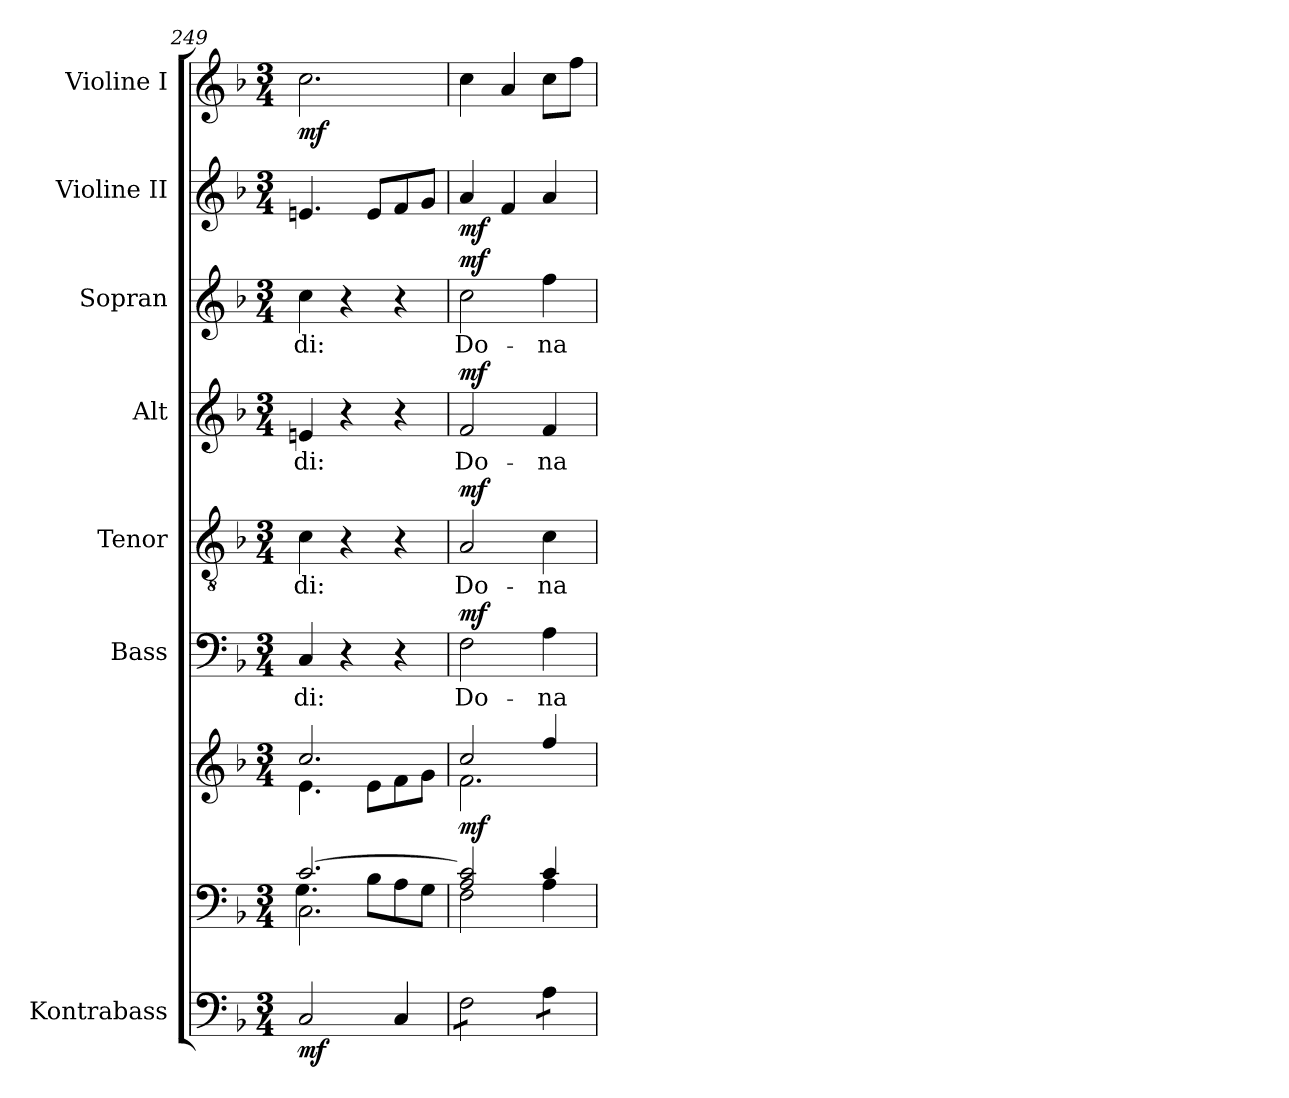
**kern	**dynam	**kern	**kern	**dynam	**kern	**text	**dynam	**kern	**text	**dynam	**kern	**text	**dynam	**kern	**text	**dynam	**kern	**dynam	**kern	**dynam
*part8	*part8	*part7	*part7	*part7	*part6	*part6	*part6	*part5	*part5	*part5	*part4	*part4	*part4	*part3	*part3	*part3	*part2	*part2	*part1	*part1
*staff9	*staff9	*staff8	*staff7	*staff7/8	*staff6	*staff6	*staff6	*staff5	*staff5	*staff5	*staff4	*staff4	*staff4	*staff3	*staff3	*staff3	*staff2	*staff2	*staff1	*staff1
*I"Kontrabass	*	*	*	*	*I"Bass	*	*	*I"Tenor	*	*	*I"Alt	*	*	*I"Sopran	*	*	*I"Violine II	*	*I"Violine I	*
*I'Kb.	*	*	*	*	*I'B.	*	*	*I'T.	*	*	*I'A.	*	*	*I'S.	*	*	*I'Vl. II	*	*I'Vl. I	*
*clefF4	*	*clefF4	*clefG2	*	*clefF4	*	*	*clefGv2	*	*	*clefG2	*	*	*clefG2	*	*	*clefG2	*	*clefG2	*
*ITrd7c12	*	*	*	*	*	*	*	*	*	*	*	*	*	*	*	*	*	*	*	*
*k[b-]	*	*k[b-]	*k[b-]	*	*k[b-]	*	*	*k[b-]	*	*	*k[b-]	*	*	*k[b-]	*	*	*k[b-]	*	*k[b-]	*
*F:	*	*F:	*F:	*	*F:	*	*	*F:	*	*	*F:	*	*	*F:	*	*	*F:	*	*F:	*
*M3/4	*	*M3/4	*M3/4	*	*M3/4	*	*	*M3/4	*	*	*M3/4	*	*	*M3/4	*	*	*M3/4	*	*M3/4	*
=249	=249	=249	=249	=249	=249	=249	=249	=249	=249	=249	=249	=249	=249	=249	=249	=249	=249	=249	=249	=249
*	*	*^	*^	*	*	*	*	*	*	*	*	*	*	*	*	*	*	*	*	*
*	*	*	*^	*	*	*	*	*	*	*	*	*	*	*	*	*	*	*	*	*	*	*
!	!LO:DY:b	!	!	!	!	!	!	!	!LO:LY:b	!	!	!LO:LY:b	!	!	!LO:LY:b	!	!	!LO:LY:b	!	!	!	!	!LO:DY:b
2CC/	mf	[>2.c/	2.C\	4.G\	2.cc/	4.e\	.	4C/	-di:	.	4c\	-di:	.	4en/	-di:	.	4cc\	-di:	.	4.en/	.	2.cc\	mf
.	.	.	.	.	.	.	.	4r	.	.	4r	.	.	4r	.	.	4r	.	.	.	.	.	.
.	.	.	.	8B-\L	.	8e\L	.	.	.	.	.	.	.	.	.	.	.	.	.	8e/L	.	.	.
4CC/	.	.	.	8A\	.	8f\	.	4r	.	.	4r	.	.	4r	.	.	4r	.	.	8f/	.	.	.
.	.	.	.	8G\J	.	8g\J	.	.	.	.	.	.	.	.	.	.	.	.	.	8g/J	.	.	.
=250	=250	=250	=250	=250	=250	=250	=250	=250	=250	=250	=250	=250	=250	=250	=250	=250	=250	=250	=250	=250	=250	=250	=250
!	!	!	!	!	!	!	!LO:DY:b	!	!LO:LY:b	!LO:DY:a	!	!LO:LY:b	!LO:DY:a	!	!LO:LY:b	!LO:DY:a	!	!LO:LY:b	!LO:DY:a	!	!LO:DY:b	!	!
*	*	*	*v	*v	*	*	*	*	*	*	*	*	*	*	*	*	*	*	*	*	*	*	*
*tremolo	*	*	*	*	*	*	*	*	*	*	*	*	*	*	*	*	*	*	*	*	*	*
8FF\L	.	2A/ 2c/]	2F\	2cc/	2.f\	mf	2F\	Do-	mf	2A/	Do-	mf	2f/	Do-	mf	2cc\	Do-	mf	4a/	mf	4cc\	.
8FF\	.	.	.	.	.	.	.	.	.	.	.	.	.	.	.	.	.	.	.	.	.	.
8FF\	.	.	.	.	.	.	.	.	.	.	.	.	.	.	.	.	.	.	4f/	.	4a/	.
8FF\J	.	.	.	.	.	.	.	.	.	.	.	.	.	.	.	.	.	.	.	.	.	.
!	!	!	!	!	!	!	!	!LO:LY:b	!	!	!LO:LY:b	!	!	!LO:LY:b	!	!	!LO:LY:b	!	!	!	!	!
8AA\L	.	4c/	4A\	4ff/	.	.	4A\	-na	.	4c\	-na	.	4f/	-na	.	4ff\	-na	.	4a/	.	8cc\L	.
8AA\J	.	.	.	.	.	.	.	.	.	.	.	.	.	.	.	.	.	.	.	.	8ff\J	.
*Xtremolo	*	*	*	*	*	*	*	*	*	*	*	*	*	*	*	*	*	*	*	*	*	*
*	*	*v	*v	*	*	*	*	*	*	*	*	*	*	*	*	*	*	*	*	*	*	*
*	*	*	*v	*v	*	*	*	*	*	*	*	*	*	*	*	*	*	*	*	*	*
=	=	=	=	=	=	=	=	=	=	=	=	=	=	=	=	=	=	=	=	=
*-	*-	*-	*-	*-	*-	*-	*-	*-	*-	*-	*-	*-	*-	*-	*-	*-	*-	*-	*-	*-
